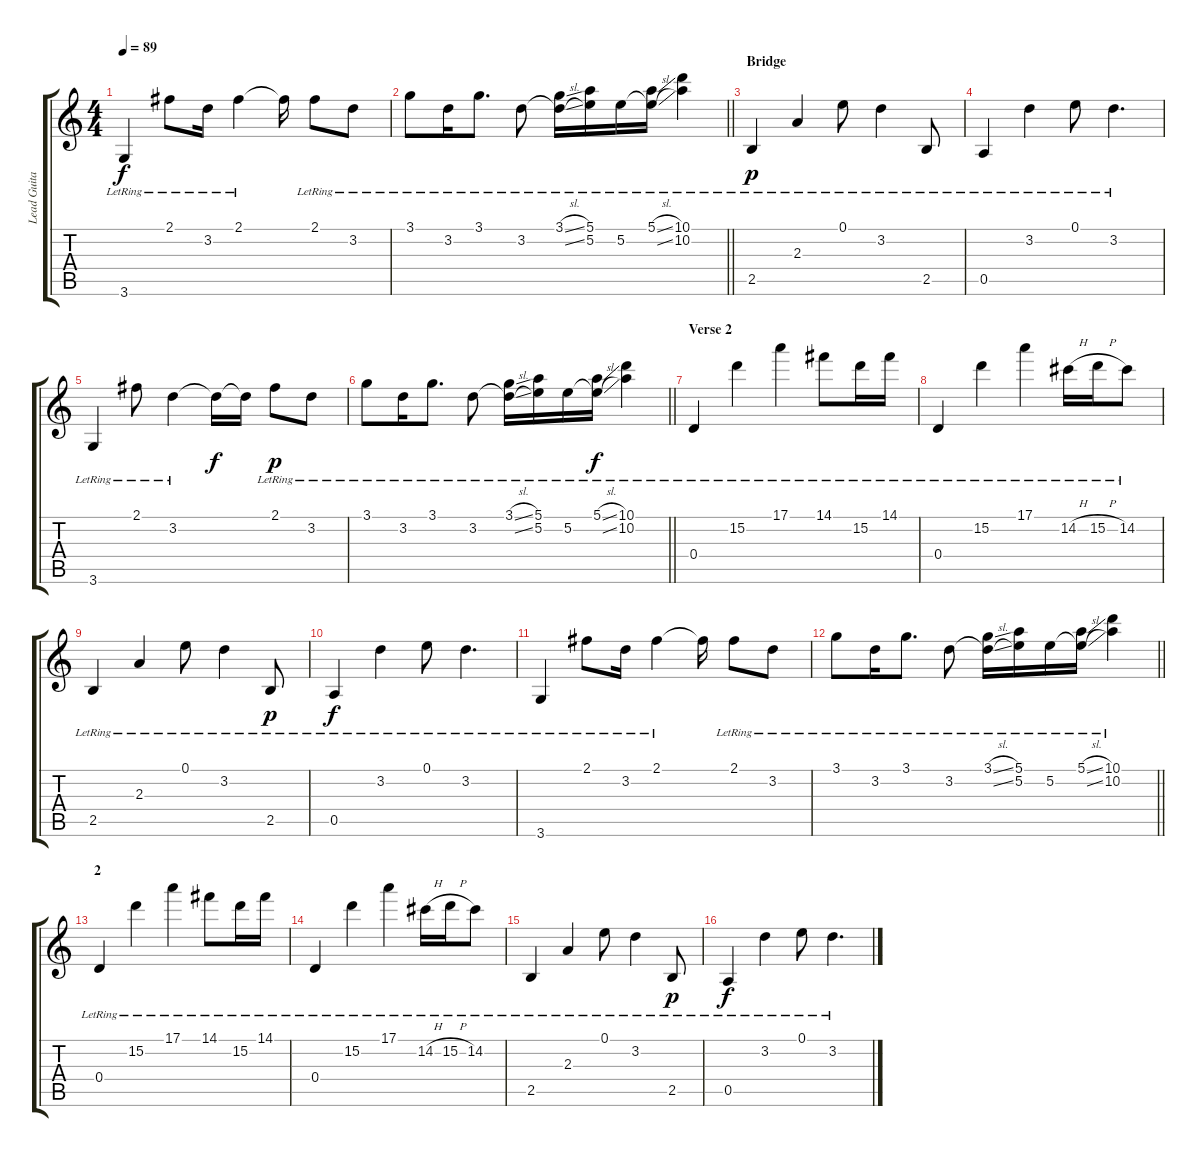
\track ("Lead Guitar" "Lead Guita") {instrument electricguitarjazz}
\staff {score tabs}
\tuning (E4 B3 G3 D3 A2 E2) {hide}
\ts (4 4)
\tempo 89
\clef g2
\ks c
3.6{lr}.4{dy f} 2.1{lr}.8 3.2{lr}.16 2.1{lr}.4 2.1{t}.16 2.1{lr}.8 3.2{lr}.8 |
\barLineRight lightlight
3.1{lr}.8 3.2{lr}.16 3.1{lr}.8{d} 3.2{lr}.8 (3.1{sl lr} 3.2{sl t}).16 (5.1{lr} 5.2{lr}).16 5.2{lr}.16 (5.1{sl lr} 5.2{sl t}).16 (10.1{lr} 10.2{lr}).4 |
\section ("" "Bridge")
2.5{lr}.4{dy p volume 10} 2.3{lr}.4 0.1{lr}.8 3.2{lr}.4 2.5{lr}.8 |
0.5{lr}.4 3.2{lr}.4 0.1{lr}.8 3.2{lr}.4{d} |
3.6{lr}.4 2.1{lr}.8 3.2{lr}.4 3.2{t}.16{dy f} 3.2{t}.16 2.1{lr}.8{dy p} 3.2{lr}.8 |
\barLineRight lightlight
3.1{lr}.8 3.2{lr}.16 3.1{lr}.8{d} 3.2{lr}.8 (3.1{sl lr} 3.2{sl t}).16 (5.1{lr} 5.2{lr}).16 5.2{lr}.16 (5.1{sl lr} 5.2{sl t}).16{dy f volume 16} (10.1{lr} 10.2{lr}).4 |
\section ("" "Verse 2")
0.4{lr}.4 15.2{lr}.4 17.1{lr}.4 14.1{lr}.8 15.2{lr}.16 14.1{lr}.16 |
0.4{lr}.4 15.2{lr}.4 17.1{lr}.4 14.2{h lr}.16 15.2{h lr}.16 14.2{lr}.8 |
2.5{lr}.4 2.3{lr}.4 0.1{lr}.8 3.2{lr}.4 2.5{lr}.8{dy p} |
0.5{lr}.4{dy f} 3.2{lr}.4 0.1{lr}.8 3.2{lr}.4{d} |
3.6{lr}.4 2.1{lr}.8 3.2{lr}.16 2.1{lr}.4 2.1{t}.16 2.1{lr}.8 3.2{lr}.8 |
\barLineRight lightlight
3.1{lr}.8 3.2{lr}.16 3.1{lr}.8{d} 3.2{lr}.8 (3.1{sl lr} 3.2{sl t}).16 (5.1{lr} 5.2{lr}).16 5.2{lr}.16 (5.1{sl lr} 5.2{sl t}).16 (10.1{lr} 10.2{lr}).4 |
\section ("" "2")
0.4{lr}.4 15.2{lr}.4 17.1{lr}.4 14.1{lr}.8 15.2{lr}.16 14.1{lr}.16 |
0.4{lr}.4 15.2{lr}.4 17.1{lr}.4 14.2{h lr}.16 15.2{h lr}.16 14.2{lr}.8 |
2.5{lr}.4 2.3{lr}.4 0.1{lr}.8 3.2{lr}.4 2.5{lr}.8{dy p} |
0.5{lr}.4{dy f} 3.2{lr}.4 0.1{lr}.8 3.2{lr}.4{d}
